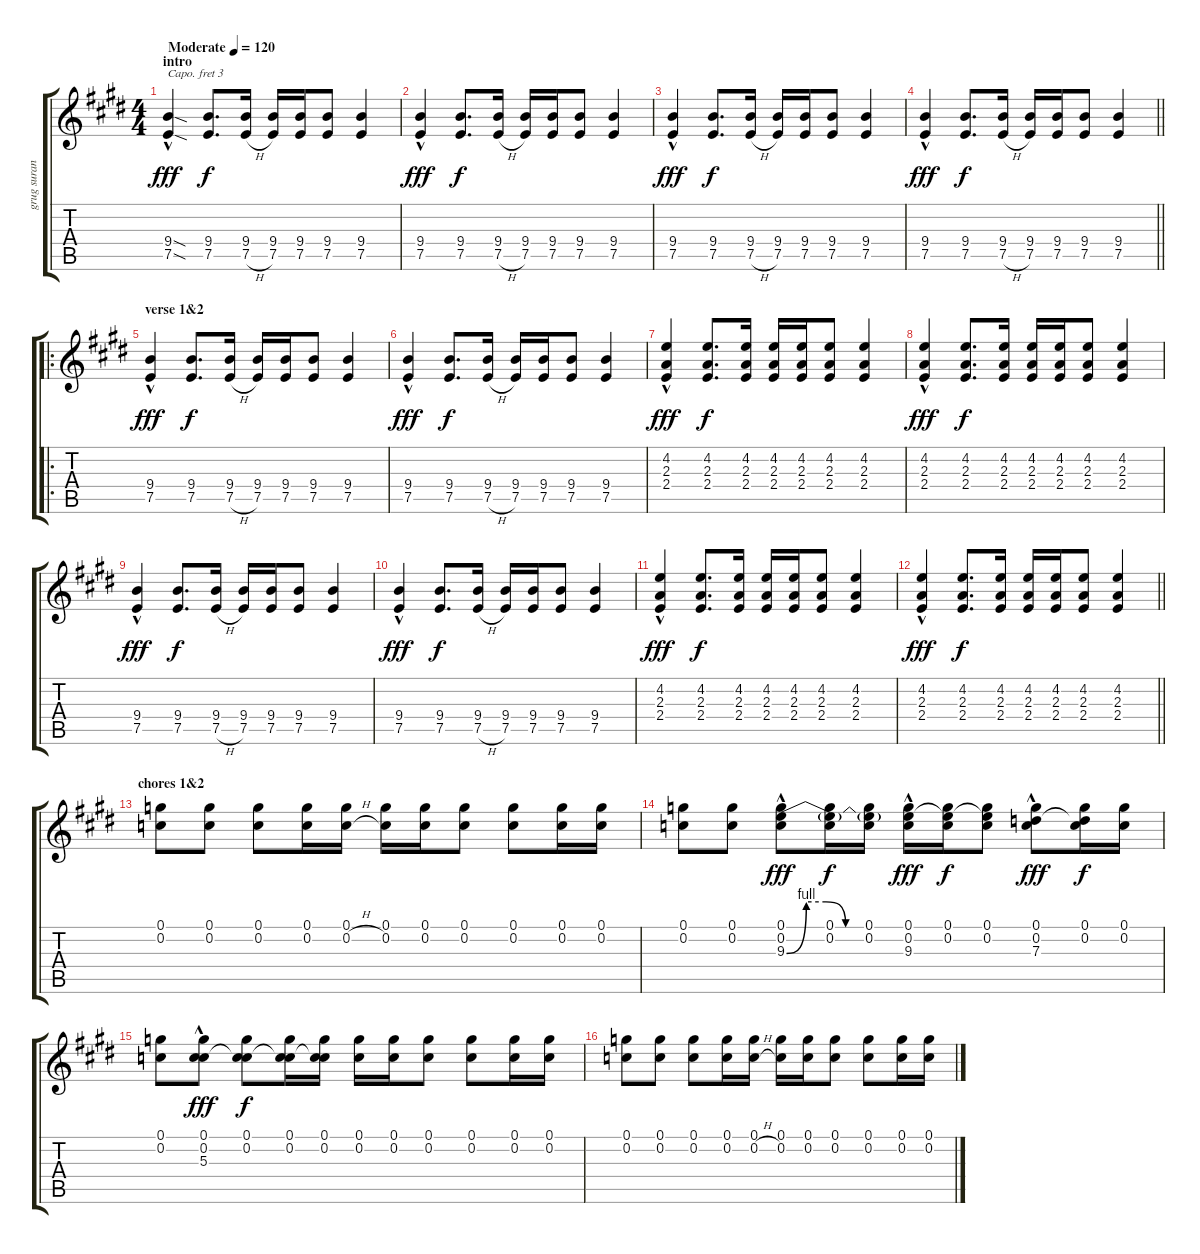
\track ("grug suran(guitar)" "grug suran") {instrument distortionguitar}
\staff {score tabs}
\capo 3
\tuning (E4 A3 E3 B2 Gb2 Db2) {hide}
\ts (4 4)
\section ("" "intro")
\tempo (120 "Moderate")
\clef g2
\ks e
(9.4{sod hac} 7.5{sod hac}).4{dy fff instrument distortionguitar} (9.4 7.5).8{d dy f} (9.4 7.5{h}).16 (9.4 7.5).16 (9.4 7.5).16 (9.4 7.5).8 (9.4 7.5).4 |
(9.4{hac} 7.5{hac}).4{dy fff} (9.4 7.5).8{d dy f} (9.4 7.5{h}).16 (9.4 7.5).16 (9.4 7.5).16 (9.4 7.5).8 (9.4 7.5).4 |
(9.4{hac} 7.5{hac}).4{dy fff} (9.4 7.5).8{d dy f} (9.4 7.5{h}).16 (9.4 7.5).16 (9.4 7.5).16 (9.4 7.5).8 (9.4 7.5).4 |
\barLineRight lightlight
(9.4{hac} 7.5{hac}).4{dy fff} (9.4 7.5).8{d dy f} (9.4 7.5{h}).16 (9.4 7.5).16 (9.4 7.5).16 (9.4 7.5).8 (9.4 7.5).4 |
\ro
\section ("" "verse 1&2")
(9.4{hac} 7.5{hac}).4{dy fff volume 13} (9.4 7.5).8{d dy f} (9.4 7.5{h}).16 (9.4 7.5).16 (9.4 7.5).16 (9.4 7.5).8 (9.4 7.5).4 |
(9.4{hac} 7.5{hac}).4{dy fff} (9.4 7.5).8{d dy f} (9.4 7.5{h}).16 (9.4 7.5).16 (9.4 7.5).16 (9.4 7.5).8 (9.4 7.5).4 |
(4.2{hac} 2.3{hac} 2.4{hac}).4{dy fff} (4.2 2.3 2.4).8{d dy f} (4.2 2.3 2.4).16 (4.2 2.3 2.4).16 (4.2 2.3 2.4).16 (4.2 2.3 2.4).8 (4.2 2.3 2.4).4 |
(4.2{hac} 2.3{hac} 2.4{hac}).4{dy fff} (4.2 2.3 2.4).8{d dy f} (4.2 2.3 2.4).16 (4.2 2.3 2.4).16 (4.2 2.3 2.4).16 (4.2 2.3 2.4).8 (4.2 2.3 2.4).4 |
(9.4{hac} 7.5{hac}).4{dy fff} (9.4 7.5).8{d dy f} (9.4 7.5{h}).16 (9.4 7.5).16 (9.4 7.5).16 (9.4 7.5).8 (9.4 7.5).4 |
(9.4{hac} 7.5{hac}).4{dy fff} (9.4 7.5).8{d dy f} (9.4 7.5{h}).16 (9.4 7.5).16 (9.4 7.5).16 (9.4 7.5).8 (9.4 7.5).4 |
(4.2{hac} 2.3{hac} 2.4{hac}).4{dy fff} (4.2 2.3 2.4).8{d dy f} (4.2 2.3 2.4).16 (4.2 2.3 2.4).16 (4.2 2.3 2.4).16 (4.2 2.3 2.4).8 (4.2 2.3 2.4).4 |
\barLineRight lightlight
(4.2{hac} 2.3{hac} 2.4{hac}).4{dy fff} (4.2 2.3 2.4).8{d dy f} (4.2 2.3 2.4).16 (4.2 2.3 2.4).16 (4.2 2.3 2.4).16 (4.2 2.3 2.4).8 (4.2 2.3 2.4).4 |
\section ("" "chores 1&2")
(0.1 0.2).8{volume 8} (0.1 0.2).8 (0.1 0.2).8 (0.1 0.2).16 (0.1 0.2{h}).16 (0.1 0.2).16 (0.1 0.2).16 (0.1 0.2).8 (0.1 0.2).8 (0.1 0.2).16 (0.1 0.2).16 |
(0.1 0.2).8{volume 13} (0.1 0.2).8 (0.1{hac} 0.2{hac} 9.3{be (custom 0 0 10 4 20 4 30 0 60 0) hac}).8{dy fff} (0.1 0.2 9.3{t}).16{dy f} (0.1 0.2 9.3{t}).16 (0.1 0.2 9.3{hac}).16{dy fff} (0.1 0.2 9.3{t}).16{dy f} (0.1 0.2 9.3{t}).8 (0.1 0.2 7.3{hac}).8{dy fff} (0.1 0.2 7.3{t}).16{dy f} (0.1 0.2).16 |
(0.1 0.2).8 (0.1 0.2 5.3{hac}).8{dy fff} (0.1 0.2 5.3{t}).8{dy f} (0.1 0.2 5.3{t}).16 (0.1 0.2 5.3{t}).16 (0.1 0.2).16 (0.1 0.2).16 (0.1 0.2).8 (0.1 0.2).8 (0.1 0.2).16 (0.1 0.2).16 |
(0.1 0.2).8 (0.1 0.2).8 (0.1 0.2).8 (0.1 0.2).16 (0.1 0.2{h}).16 (0.1 0.2).16 (0.1 0.2).16 (0.1 0.2).8 (0.1 0.2).8 (0.1 0.2).16 (0.1 0.2).16
